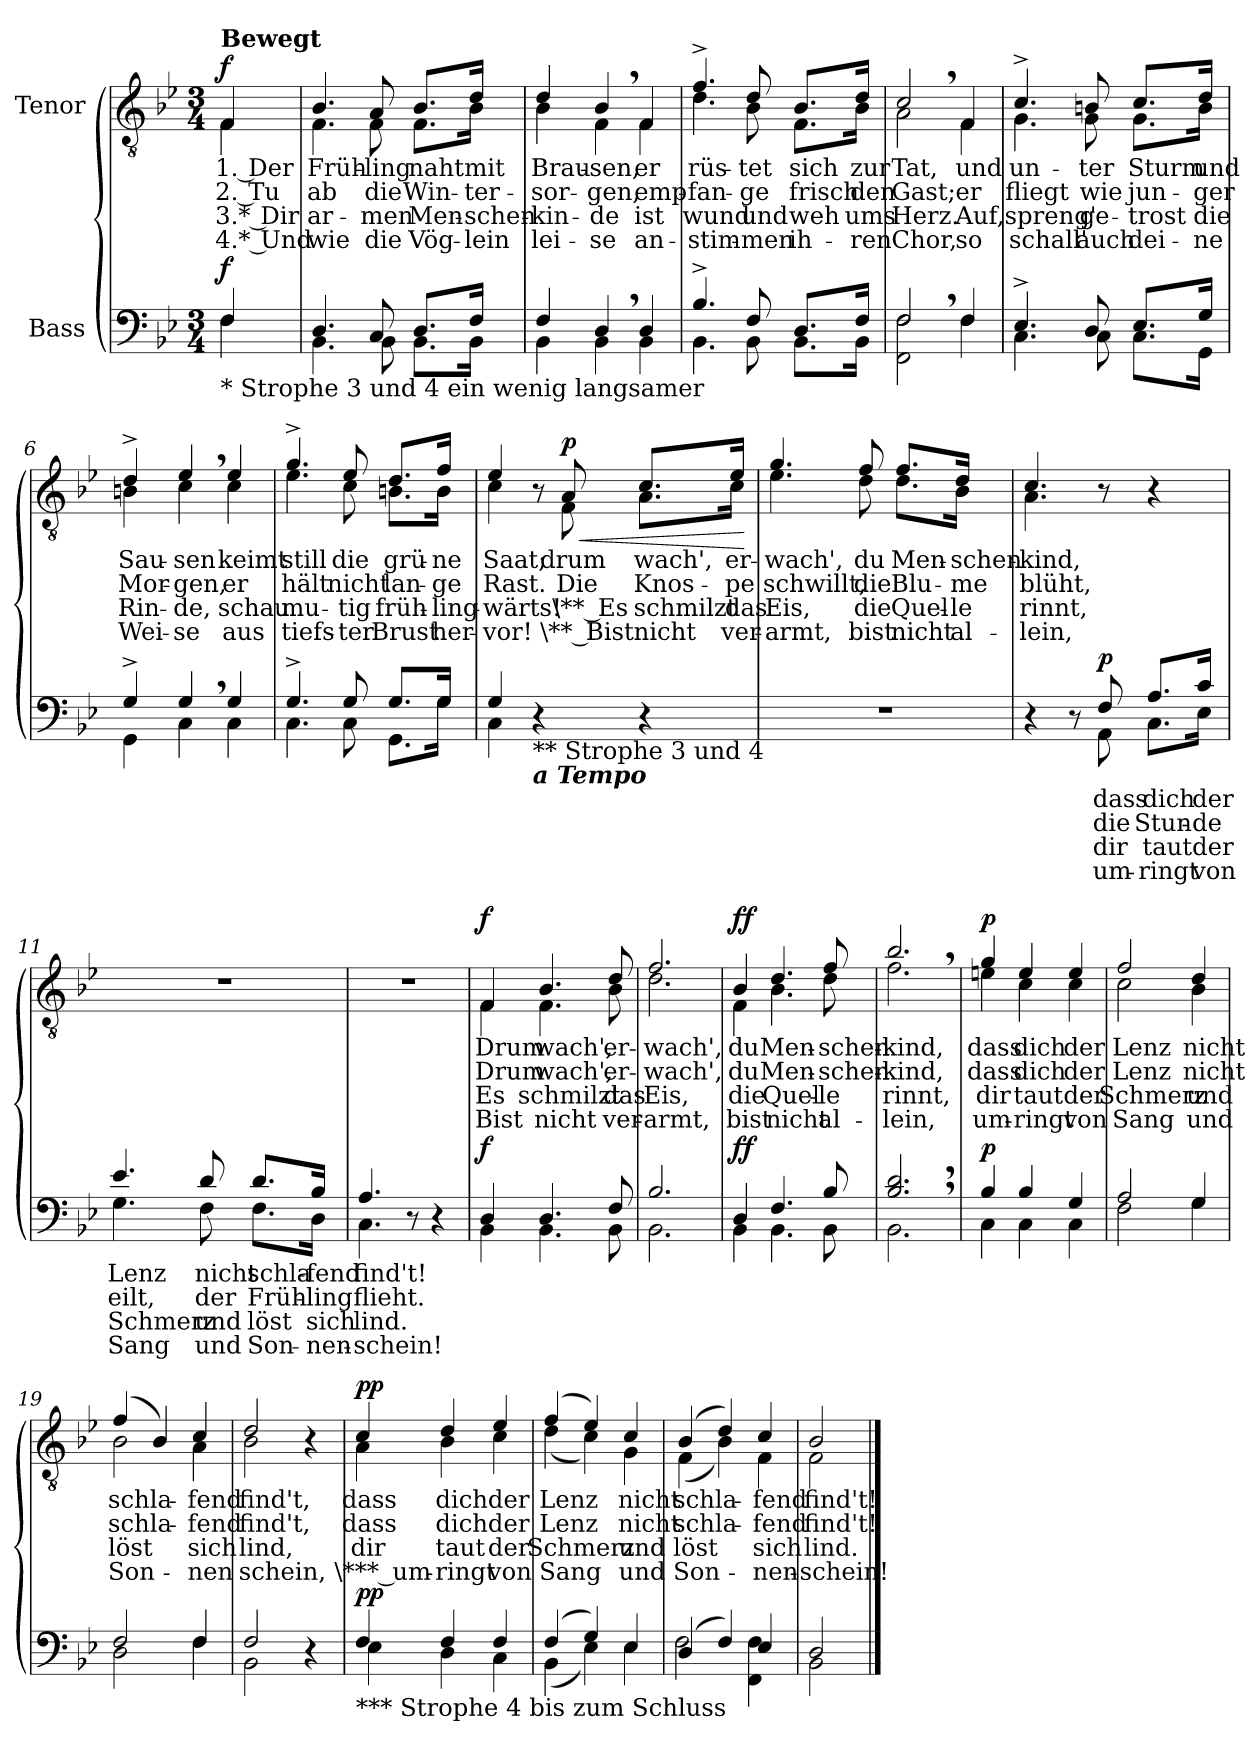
**kern	**text	**text	**text	**text	**dynam	**kern	**text	**text	**text	**text	**dynam
*part2	*part2	*part2	*part2	*part2	*part2	*part1	*part1	*part1	*part1	*part1	*part1
*staff2	*staff2	*staff2	*staff2	*staff2	*staff2	*staff1	*staff1	*staff1	*staff1	*staff1	*staff1
*I"Bass	*	*	*	*	*	*I"Tenor	*	*	*	*	*
*clefF4	*	*	*	*	*	*clefGv2	*	*	*	*	*
*k[b-e-]	*	*	*	*	*	*k[b-e-]	*	*	*	*	*
*M3/4	*	*	*	*	*	*M3/4	*	*	*	*	*
=	=	=	=	=	=	=	=	=	=	=	=
*^	*	*	*	*	*	*^	*	*	*	*	*
!	!	!	!	!	!	!	!LO:TX:a:B:t=Bewegt	!	!	!	!	!	!
!LO:TX:b:t=*  Strophe 3 und 4 ein wenig langsamer	!	!	!	!	!	!	!	!	!	!	!	!	!
!	!	!	!	!	!	!LO:DY:a	!	!	!	!	!	!	!LO:DY:a
4F/	4F\	.	.	.	.	f	4F/	4F\	1. Der	2. Tu	3.* Dir	4.* Und	f
=1	=1	=1	=1	=1	=1	=1	=1	=1	=1	=1	=1	=1	=1
4.D/	4.BB-\	.	.	.	.	.	4.B-/	4.F\	Früh-	ab	ar-	wie	.
8C/	8BB-\	.	.	.	.	.	8A/	8F\	-ling	die	-men	die	.
8.D/L	8.BB-\L	.	.	.	.	.	8.B-/L	8.F\L	naht	Win-	Men-	Vög-	.
16F/Jk	16BB-\Jk	.	.	.	.	.	16d/Jk	16B-\Jk	mit	-ter-	-schen-	-lein	.
=2	=2	=2	=2	=2	=2	=2	=2	=2	=2	=2	=2	=2	=2
4F/	4BB-\	.	.	.	.	.	4d/	4B-\	Brau-	-sor-	-kin-	lei-	.
4D,/	4BB-\	.	.	.	.	.	4B-,/	4F\	-sen,	-gen,	-de	-se	.
4D/	4BB-\	.	.	.	.	.	4F/	4F\	er	emp-	ist	an-	.
=3	=3	=3	=3	=3	=3	=3	=3	=3	=3	=3	=3	=3	=3
4.B-^/	4.BB-\	.	.	.	.	.	4.f^/	4.d\	rüs-	-fan-	wund	-stim-	.
8F/	8BB-\	.	.	.	.	.	8d/	8B-\	-tet	-ge	und	-men	.
8.D/L	8.BB-\L	.	.	.	.	.	8.B-/L	8.F\L	sich	frisch	weh	ih-	.
16F/Jk	16BB-\Jk	.	.	.	.	.	16d/Jk	16B-\Jk	zur	den	ums	-ren	.
!!LO:LB:g=z	!!
=4	=4	=4	=4	=4	=4	=4	=4	=4	=4	=4	=4	=4	=4
2F,/	2FF\ 2F\	.	.	.	.	.	2c,/	2A\	Tat,	Gast;	Herz.	Chor,	.
4F/	4F\	.	.	.	.	.	4F/	4F\	und	er	Auf,	so	.
=5	=5	=5	=5	=5	=5	=5	=5	=5	=5	=5	=5	=5	=5
4.E-^/	4.C\	.	.	.	.	.	4.c^/	4.G\	un-	fliegt	spreng'	schall'	.
8D/	8C\	.	.	.	.	.	8Bn/	8G\	-ter	wie	ge-	auch	.
8.E-/L	8.C\L	.	.	.	.	.	8.c/L	8.G\L	Sturm	jun-	-trost	dei-	.
16G/Jk	16GG\Jk	.	.	.	.	.	16d/Jk	16B\Jk	und	-ger	die	-ne	.
=6	=6	=6	=6	=6	=6	=6	=6	=6	=6	=6	=6	=6	=6
4G^/	4GG\	.	.	.	.	.	4d^/	4Bn\	Sau-	Mor-	Rin-	Wei-	.
4G,/	4C\	.	.	.	.	.	4e-,/	4c\	-sen	-gen,	-de,	-se	.
4G/	4C\	.	.	.	.	.	4e-/	4c\	keimt	er	schau	aus	.
!!LO:LB:g=z	!!
=7	=7	=7	=7	=7	=7	=7	=7	=7	=7	=7	=7	=7	=7
4.G^/	4.C\	.	.	.	.	.	4.g^/	4.e-\	still	hält	mu-	tiefs-	.
8G/	8C\	.	.	.	.	.	8e-/	8c\	die	nicht	-tig	-ter	.
8.G/L	8.GG\L	.	.	.	.	.	8.d/L	8.Bn\L	grü-	lan-	früh-	Brust	.
16G/Jk	16G\Jk	.	.	.	.	.	16f/Jk	16B\Jk	-ne	-ge	-ling-	her-	.
=8	=8	=8	=8	=8	=8	=8	=8	=8	=8	=8	=8	=8	=8
4G/	4C\	.	.	.	.	.	4e-/	4c\	Saat;	Rast.	-wärts!	-vor!	.
!LO:TX:b:t=** Strophe 3 und 4	!	!	!	!	!	!	!	!	!	!	!	!	!
!LO:TX:b:Bi:t=a Tempo	!	!	!	!	!	!	!	!	!	!	!	!	!
4r	4ryy	.	.	.	.	.	8r	8ryy	.	.	.	.	.
!	!	!	!	!	!	!	!	!	!	!	!	!	!LO:HP:b
!	!	!	!	!	!	!	!	!	!	!	!	!	!LO:DY:n=1:a
.	.	.	.	.	.	.	8A/	8F\	drum	Die	\** Es	\** Bist	< p
4r	4ryy	.	.	.	.	.	8.c/L	8.A\L	wach',	Knos-	schmilzt	nicht	.
.	.	.	.	.	.	.	16e-/Jk	16c\Jk	er-	-pe	das	ver-	.
*v	*v	*	*	*	*	*	*	*	*	*	*	*	*
*	*	*	*	*	*	*v	*v	*	*	*	*	*
.	.	.	.	.	.	.	.	.	.	.	[
=9	=9	=9	=9	=9	=9	=9	=9	=9	=9	=9	=9
*	*	*	*	*	*	*^	*	*	*	*	*
2.r	.	.	.	.	.	4.g/	4.e-\	-wach',	schwillt,	Eis,	-armt,	.
.	.	.	.	.	.	8f/	8d\	du	die	die	bist	.
.	.	.	.	.	.	8.f/L	8.d\L	Men-	Blu-	Quel-	nicht	.
.	.	.	.	.	.	16d/Jk	16B-\Jk	-schen-	-me	-le	al-	.
!!LO:PB:g=z	!!
=10	=10	=10	=10	=10	=10	=10	=10	=10	=10	=10	=10	=10
*^	*	*	*	*	*	*	*	*	*	*	*	*
4r	4ryy	.	.	.	.	.	4.c/	4.A\	-kind,	blüht,	rinnt,	-lein,	.
8r	8ryy	.	.	.	.	.	.	.	.	.	.	.	.
!	!	!	!	!	!	!LO:DY:a	!	!	!	!	!	!	!
8F/	8AA\	dass	die	dir	um-	p	8r	8ryy	.	.	.	.	.
8.A/L	8.C\L	dich	Stun-	taut	-ringt	.	4r	4ryy	.	.	.	.	.
16c/Jk	16E-\Jk	der	-de	der	von	.	.	.	.	.	.	.	.
*	*	*	*	*	*	*	*v	*v	*	*	*	*	*
=11	=11	=11	=11	=11	=11	=11	=11	=11	=11	=11	=11	=11
4.e-/	4.G\	Lenz	eilt,	Schmerz	Sang	.	2.r	.	.	.	.	.
8d/	8F\	nicht	der	und	und	.	.	.	.	.	.	.
8.d/L	8.F\L	schla-	Früh-	löst	Son-	.	.	.	.	.	.	.
16B-/Jk	16D\Jk	-fend	-ling	sich	-nen-	.	.	.	.	.	.	.
=12	=12	=12	=12	=12	=12	=12	=12	=12	=12	=12	=12	=12
4.A/	4.C\	find't!	flieht.	lind.	-schein!	.	2.r	.	.	.	.	.
8r	8ryy	.	.	.	.	.	.	.	.	.	.	.
4r	4ryy	.	.	.	.	.	.	.	.	.	.	.
!!LO:LB:g=z
=13	=13	=13	=13	=13	=13	=13	=13	=13	=13	=13	=13	=13
*	*	*	*	*	*	*	*^	*	*	*	*	*
!	!	!	!	!	!	!LO:DY:a	!	!	!	!	!	!	!LO:DY:a
4D/	4BB-\	.	.	.	.	f	4F/	4F\	Drum	Drum	Es	Bist	f
4.D/	4.BB-\	.	.	.	.	.	4.B-/	4.F\	wach',	wach',	schmilzt	nicht	.
8F/	8BB-\	.	.	.	.	.	8d/	8B-\	er-	er-	das	ver-	.
=14	=14	=14	=14	=14	=14	=14	=14	=14	=14	=14	=14	=14	=14
2.B-/	2.BB-\	.	.	.	.	.	2.f/	2.d\	-wach',	-wach',	Eis,	-armt,	.
=15	=15	=15	=15	=15	=15	=15	=15	=15	=15	=15	=15	=15	=15
!	!	!	!	!	!	!LO:DY:a	!	!	!	!	!	!	!LO:DY:a
4D/	4BB-\	.	.	.	.	ff	4B-/	4F\	du	du	die	bist	ff
4.F/	4.BB-\	.	.	.	.	.	4.d/	4.B-\	Men-	Men-	Quel-	nicht	.
8B-/	8BB-\	.	.	.	.	.	8f/	8d\	-schen-	-schen-	-le	al-	.
=16	=16	=16	=16	=16	=16	=16	=16	=16	=16	=16	=16	=16	=16
2.B-/, 2.d/,	2.BB-\	.	.	.	.	.	2.b-,/	2.f\	-kind,	-kind,	rinnt,	-lein,	.
!!LO:LB:g=z	!!
=17	=17	=17	=17	=17	=17	=17	=17	=17	=17	=17	=17	=17	=17
!	!	!	!	!	!	!LO:DY:a	!	!	!	!	!	!	!LO:DY:a
4B-/	4C\	.	.	.	.	p	4g/	4en\	dass	dass	dir	um-	p
4B-/	4C\	.	.	.	.	.	4e/	4c\	dich	dich	taut	-ringt	.
4G/	4C\	.	.	.	.	.	4e/	4c\	der	der	der	von	.
=18	=18	=18	=18	=18	=18	=18	=18	=18	=18	=18	=18	=18	=18
2A/	2F\	.	.	.	.	.	2f/	2c\	Lenz	Lenz	Schmerz	Sang	.
4G/	4G\	.	.	.	.	.	4d/	4B-\	nicht	nicht	und	und	.
=19	=19	=19	=19	=19	=19	=19	=19	=19	=19	=19	=19	=19	=19
2F/	2D\	.	.	.	.	.	(4f/	2B-\	schla-	schla-	löst	Son-	.
.	.	.	.	.	.	.	4B-/)	.	.	.	.	.	.
4F/	4F\	.	.	.	.	.	4c/	4A\	-fend	-fend	sich	-nen	.
=20	=20	=20	=20	=20	=20	=20	=20	=20	=20	=20	=20	=20	=20
2F/	2BB-\	.	.	.	.	.	2d/	2B-\	find't,	find't,	lind,	schein,	.
4r	4ryy	.	.	.	.	.	4r	4ryy	.	.	.	.	.
!!LO:LB:g=z	!!
=21	=21	=21	=21	=21	=21	=21	=21	=21	=21	=21	=21	=21	=21
!LO:TX:b:t=*** Strophe 4 bis zum Schluss	!	!	!	!	!	!	!	!	!	!	!	!	!
!	!	!	!	!	!	!LO:DY:a	!	!	!	!	!	!	!LO:DY:a
4F/	4E-\	.	.	.	.	pp	4c/	4A\	dass	dass	dir	\*** um-	pp
4F/	4D\	.	.	.	.	.	4d/	4B-\	dich	dich	taut	-ringt	.
4F/	4C\	.	.	.	.	.	4e-/	4c\	der	der	der	von	.
=22	=22	=22	=22	=22	=22	=22	=22	=22	=22	=22	=22	=22	=22
(4F/	(4BB-\	.	.	.	.	.	(4f/	(4d\	Lenz	Lenz	Schmerz	Sang	.
4G/)	4E-\)	.	.	.	.	.	4e-/)	4c\)	.	.	.	.	.
4E-/	4E-\	.	.	.	.	.	4c/	4G\	nicht	nicht	und	und	.
=23	=23	=23	=23	=23	=23	=23	=23	=23	=23	=23	=23	=23	=23
(4D/	2F\	.	.	.	.	.	(4B-/	(4F\	schla-	schla-	löst	Son-	.
4F/)	.	.	.	.	.	.	4d/)	4B-\)	.	.	.	.	.
4E-/	4FF\ 4F!\	.	.	.	.	.	4c/	4F\	-fend	-fend	sich	-nen-	.
=24	=24	=24	=24	=24	=24	=24	=24	=24	=24	=24	=24	=24	=24
2D/	2BB-\	.	.	.	.	.	2B-/	2F\	find't!	find't!	lind.	-schein!	.
*v	*v	*	*	*	*	*	*	*	*	*	*	*	*
*	*	*	*	*	*	*v	*v	*	*	*	*	*
==	==	==	==	==	==	==	==	==	==	==	==
*-	*-	*-	*-	*-	*-	*-	*-	*-	*-	*-	*-
